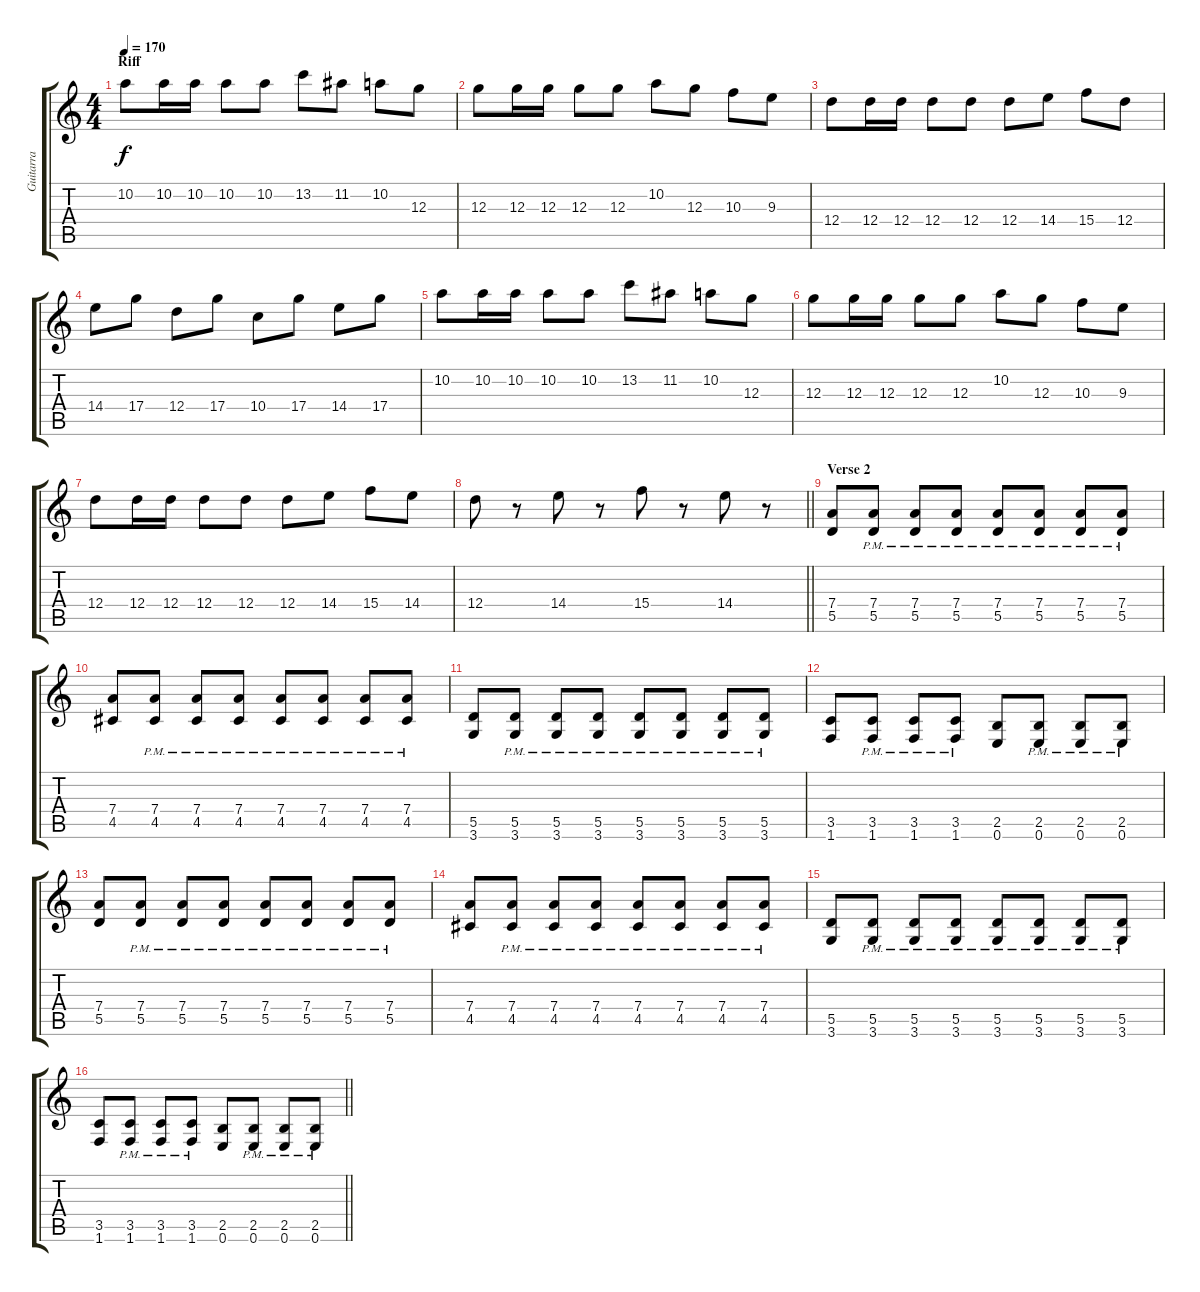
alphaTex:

\track ("Guitarra" "Guitarra") {instrument distortionguitar}
\staff {score tabs}
\tuning (E4 B3 G3 D3 A2 E2) {hide}
\ts (4 4)
\section ("" "Riff")
\tempo 170
\clef g2
\ks c
10.2.8{dy f} 10.2.16 10.2.16 10.2.8 10.2.8 13.2.8 11.2.8 10.2.8 12.3.8 |
12.3.8 12.3.16 12.3.16 12.3.8 12.3.8 10.2.8 12.3.8 10.3.8 9.3.8 |
12.4.8 12.4.16 12.4.16 12.4.8 12.4.8 12.4.8 14.4.8 15.4.8 12.4.8 |
14.4.8 17.4.8 12.4.8 17.4.8 10.4.8 17.4.8 14.4.8 17.4.8 |
10.2.8 10.2.16 10.2.16 10.2.8 10.2.8 13.2.8 11.2.8 10.2.8 12.3.8 |
12.3.8 12.3.16 12.3.16 12.3.8 12.3.8 10.2.8 12.3.8 10.3.8 9.3.8 |
12.4.8 12.4.16 12.4.16 12.4.8 12.4.8 12.4.8 14.4.8 15.4.8 14.4.8 |
\barLineRight lightlight
12.4.8 r.8 14.4.8 r.8 15.4.8 r.8 14.4.8 r.8 |
\section ("" "Verse 2")
(7.4 5.5).8 (7.4{pm} 5.5{pm}).8 (7.4{pm} 5.5{pm}).8 (7.4{pm} 5.5{pm}).8 (7.4{pm} 5.5{pm}).8 (7.4{pm} 5.5{pm}).8 (7.4{pm} 5.5{pm}).8 (7.4{pm} 5.5{pm}).8 |
(7.4 4.5).8 (7.4{pm} 4.5{pm}).8 (7.4{pm} 4.5{pm}).8 (7.4{pm} 4.5{pm}).8 (7.4{pm} 4.5{pm}).8 (7.4{pm} 4.5{pm}).8 (7.4{pm} 4.5{pm}).8 (7.4{pm} 4.5{pm}).8 |
(5.5 3.6).8 (5.5{pm} 3.6{pm}).8 (5.5{pm} 3.6{pm}).8 (5.5{pm} 3.6{pm}).8 (5.5{pm} 3.6{pm}).8 (5.5{pm} 3.6{pm}).8 (5.5{pm} 3.6{pm}).8 (5.5{pm} 3.6{pm}).8 |
(3.5 1.6).8 (3.5{pm} 1.6{pm}).8 (3.5{pm} 1.6{pm}).8 (3.5{pm} 1.6{pm}).8 (2.5 0.6).8 (2.5{pm} 0.6{pm}).8 (2.5{pm} 0.6{pm}).8 (2.5{pm} 0.6{pm}).8 |
(7.4 5.5).8 (7.4{pm} 5.5{pm}).8 (7.4{pm} 5.5{pm}).8 (7.4{pm} 5.5{pm}).8 (7.4{pm} 5.5{pm}).8 (7.4{pm} 5.5{pm}).8 (7.4{pm} 5.5{pm}).8 (7.4{pm} 5.5{pm}).8 |
(7.4 4.5).8 (7.4{pm} 4.5{pm}).8 (7.4{pm} 4.5{pm}).8 (7.4{pm} 4.5{pm}).8 (7.4{pm} 4.5{pm}).8 (7.4{pm} 4.5{pm}).8 (7.4{pm} 4.5{pm}).8 (7.4{pm} 4.5{pm}).8 |
(5.5 3.6).8 (5.5{pm} 3.6{pm}).8 (5.5{pm} 3.6{pm}).8 (5.5{pm} 3.6{pm}).8 (5.5{pm} 3.6{pm}).8 (5.5{pm} 3.6{pm}).8 (5.5{pm} 3.6{pm}).8 (5.5{pm} 3.6{pm}).8 |
\barLineRight lightlight
(3.5 1.6).8 (3.5{pm} 1.6{pm}).8 (3.5{pm} 1.6{pm}).8 (3.5{pm} 1.6{pm}).8 (2.5 0.6).8 (2.5{pm} 0.6{pm}).8 (2.5{pm} 0.6{pm}).8 (2.5{pm} 0.6{pm}).8
